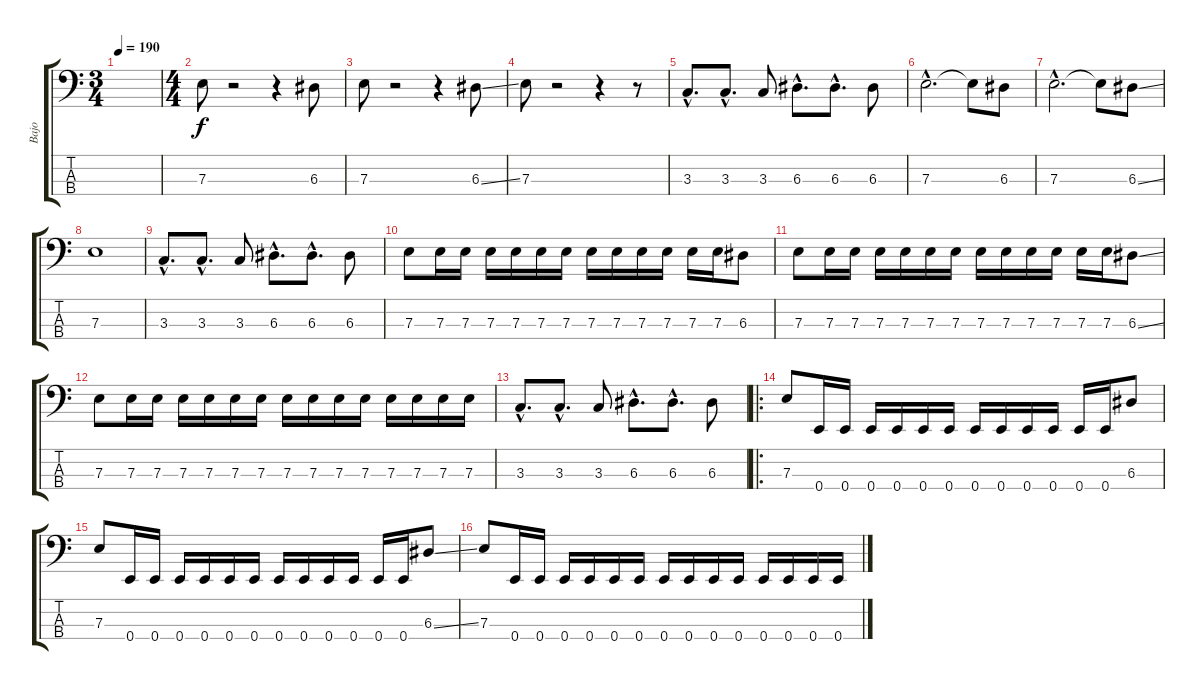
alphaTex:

\track ("Bajo" "Bajo") {instrument electricbasspick}
\staff {score tabs}
\tuning (G2 D2 A1 E1) {hide}
\ts (3 4)
\tempo 190
\clef f4
\ks c
|
\ts (4 4)
7.3.8 r.2 r.4 6.3.8 |
7.3.8 r.2 r.4 6.3{ss}.8 |
7.3.8 r.2 r.4 r.8 |
3.3{hac}.8{d} 3.3{hac}.8{d} 3.3.8 6.3{hac}.8{d} 6.3{hac}.8{d} 6.3.8 |
7.3{hac}.2{d} 7.3{t}.8 6.3.8 |
7.3{hac}.2{d} 7.3{t}.8 6.3{ss}.8 |
7.3.1 |
3.3{hac}.8{d} 3.3{hac}.8{d} 3.3.8 6.3{hac}.8{d} 6.3{hac}.8{d} 6.3.8 |
7.3.8 7.3.16 7.3.16 7.3.16 7.3.16 7.3.16 7.3.16 7.3.16 7.3.16 7.3.16 7.3.16 7.3.16 7.3.16 6.3.8 |
7.3.8 7.3.16 7.3.16 7.3.16 7.3.16 7.3.16 7.3.16 7.3.16 7.3.16 7.3.16 7.3.16 7.3.16 7.3.16 6.3{ss}.8 |
7.3.8 7.3.16 7.3.16 7.3.16 7.3.16 7.3.16 7.3.16 7.3.16 7.3.16 7.3.16 7.3.16 7.3.16 7.3.16 7.3.16 7.3.16 |
3.3{hac}.8{d} 3.3{hac}.8{d} 3.3.8 6.3{hac}.8{d} 6.3{hac}.8{d} 6.3.8 |
\ro
7.3.8 0.4.16 0.4.16 0.4.16 0.4.16 0.4.16 0.4.16 0.4.16 0.4.16 0.4.16 0.4.16 0.4.16 0.4.16 6.3.8 |
7.3.8 0.4.16 0.4.16 0.4.16 0.4.16 0.4.16 0.4.16 0.4.16 0.4.16 0.4.16 0.4.16 0.4.16 0.4.16 6.3{ss}.8 |
7.3.8 0.4.16 0.4.16 0.4.16 0.4.16 0.4.16 0.4.16 0.4.16 0.4.16 0.4.16 0.4.16 0.4.16 0.4.16 0.4.16 0.4.16
